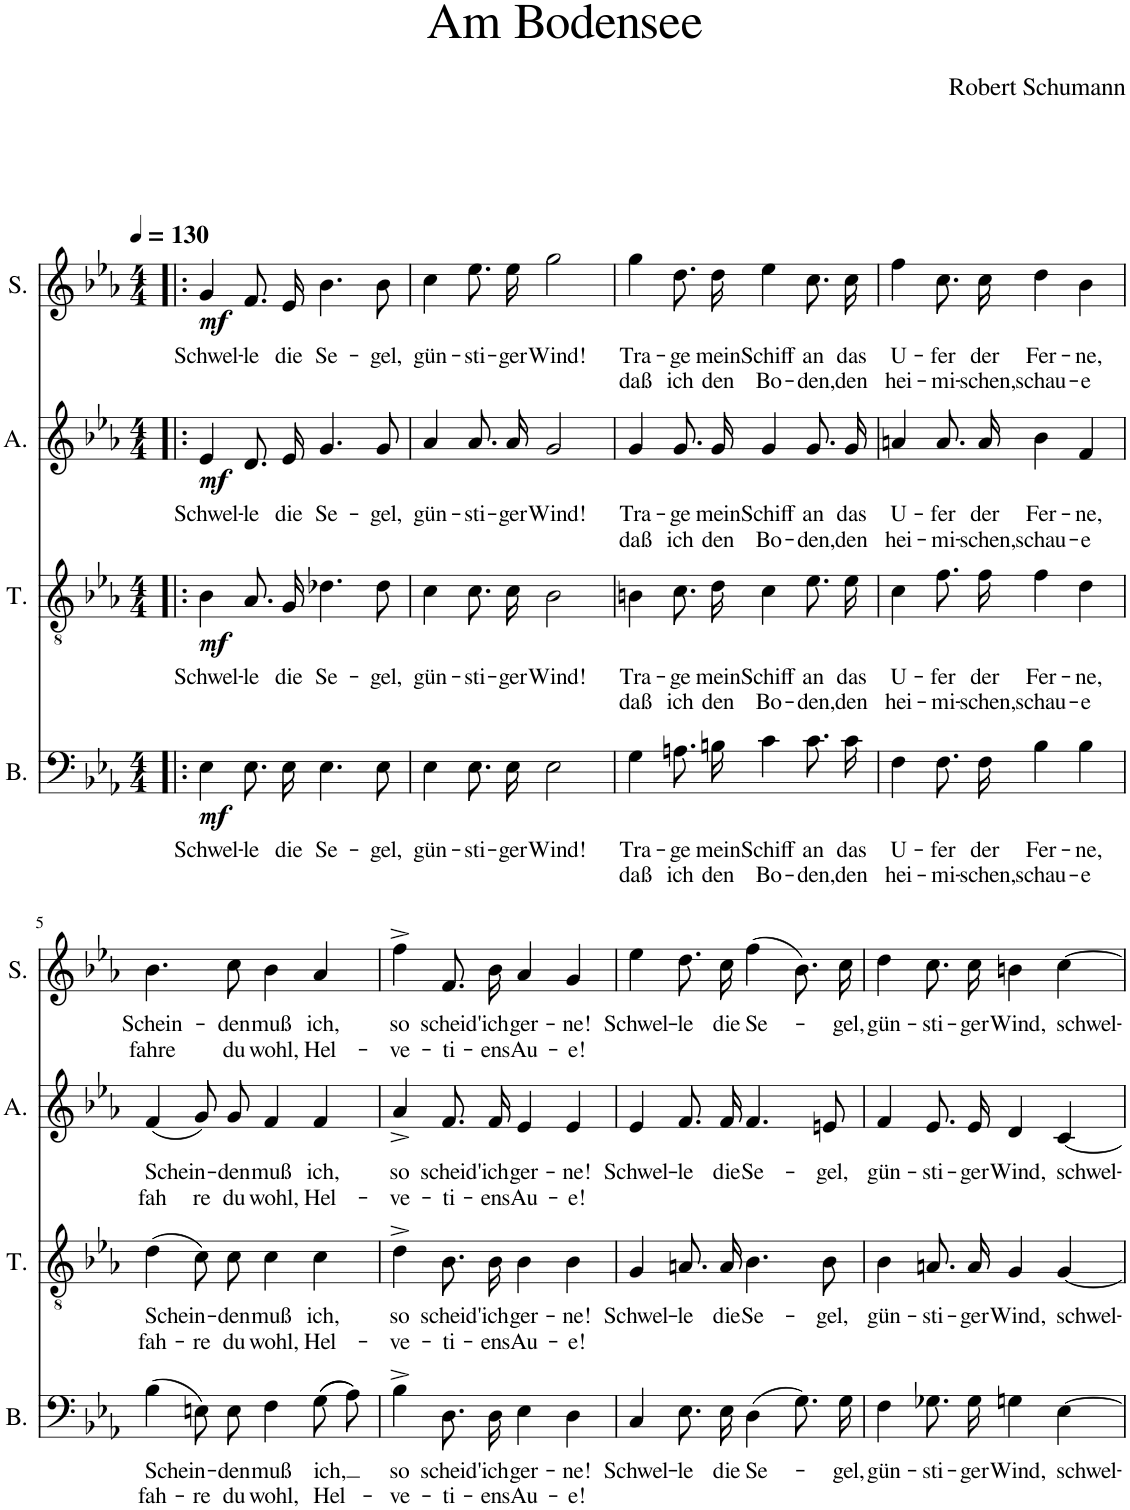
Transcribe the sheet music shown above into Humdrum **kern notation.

**kern	**text	**text	**dynam	**kern	**text	**text	**dynam	**kern	**text	**text	**dynam	**kern	**text	**text	**dynam
*part4	*part4	*part4	*part4	*part3	*part3	*part3	*part3	*part2	*part2	*part2	*part2	*part1	*part1	*part1	*part1
*staff4	*staff4	*staff4	*staff4	*staff3	*staff3	*staff3	*staff3	*staff2	*staff2	*staff2	*staff2	*staff1	*staff1	*staff1	*staff1
*I"B.	*	*	*	*I"T.	*	*	*	*I"A.	*	*	*	*I"S.	*	*	*
*I'B.	*	*	*	*I'T.	*	*	*	*I'A.	*	*	*	*I'S.	*	*	*
*clefF4	*	*	*	*clefGv2	*	*	*	*clefG2	*	*	*	*clefG2	*	*	*
*k[b-e-a-]	*	*	*	*k[b-e-a-]	*	*	*	*k[b-e-a-]	*	*	*	*k[b-e-a-]	*	*	*
*M4/4	*	*	*	*M4/4	*	*	*	*M4/4	*	*	*	*M4/4	*	*	*
*MM130	*	*	*	*MM130	*	*	*	*MM130	*	*	*	*MM130	*	*	*
=1!|:	=1!|:	=1!|:	=1!|:	=1!|:	=1!|:	=1!|:	=1!|:	=1!|:	=1!|:	=1!|:	=1!|:	=1!|:	=1!|:	=1!|:	=1!|:
!	!LO:LY:b	!	!LO:DY:b	!	!LO:LY:b	!	!LO:DY:b	!	!LO:LY:b	!	!LO:DY:b	!	!LO:LY:b	!	!LO:DY:b
4E-\	Schwel-	.	mf	4B-\	Schwel-	.	mf	4e-/	Schwel-	.	mf	4g/	Schwel-	.	mf
!	!LO:LY:b	!	!	!	!LO:LY:b	!	!	!	!LO:LY:b	!	!	!	!LO:LY:b	!	!
8.E-\L	-le	.	.	8.A-/L	-le	.	.	8.d/L	-le	.	.	8.f/L	-le	.	.
!	!LO:LY:b	!	!	!	!LO:LY:b	!	!	!	!LO:LY:b	!	!	!	!LO:LY:b	!	!
16E-\Jk	die	.	.	16G/Jk	die	.	.	16e-/Jk	die	.	.	16e-/Jk	die	.	.
!	!LO:LY:b	!	!	!	!LO:LY:b	!	!	!	!LO:LY:b	!	!	!	!LO:LY:b	!	!
4.E-\	Se-	.	.	4.d-X\	Se-	.	.	4.g/	Se-	.	.	4.b-\	Se-	.	.
!	!LO:LY:b	!	!	!	!LO:LY:b	!	!	!	!LO:LY:b	!	!	!	!LO:LY:b	!	!
8E-\	-gel,	.	.	8d-\	-gel,	.	.	8g/	-gel,	.	.	8b-\	-gel,	.	.
=2	=2	=2	=2	=2	=2	=2	=2	=2	=2	=2	=2	=2	=2	=2	=2
!	!LO:LY:b	!	!	!	!LO:LY:b	!	!	!	!LO:LY:b	!	!	!	!LO:LY:b	!	!
4E-\	gün-	.	.	4c\	gün-	.	.	4a-/	gün-	.	.	4cc\	gün-	.	.
!	!LO:LY:b	!	!	!	!LO:LY:b	!	!	!	!LO:LY:b	!	!	!	!LO:LY:b	!	!
8.E-\L	-sti-	.	.	8.c\L	-sti-	.	.	8.a-/L	-sti-	.	.	8.ee-\L	-sti-	.	.
!	!LO:LY:b	!	!	!	!LO:LY:b	!	!	!	!LO:LY:b	!	!	!	!LO:LY:b	!	!
16E-\Jk	-ger	.	.	16c\Jk	-ger	.	.	16a-/Jk	-ger	.	.	16ee-\Jk	-ger	.	.
!	!LO:LY:b	!	!	!	!LO:LY:b	!	!	!	!LO:LY:b	!	!	!	!LO:LY:b	!	!
2E-\	Wind!	.	.	2B-\	Wind!	.	.	2g/	Wind!	.	.	2gg\	Wind!	.	.
=3	=3	=3	=3	=3	=3	=3	=3	=3	=3	=3	=3	=3	=3	=3	=3
!	!LO:LY:b	!LO:LY:b	!	!	!LO:LY:b	!LO:LY:b	!	!	!LO:LY:b	!LO:LY:b	!	!	!LO:LY:b	!LO:LY:b	!
4G\	Tra-	daß	.	4Bn\	Tra-	daß	.	4g/	Tra-	daß	.	4gg\	Tra-	daß	.
!	!LO:LY:b	!LO:LY:b	!	!	!LO:LY:b	!LO:LY:b	!	!	!LO:LY:b	!LO:LY:b	!	!	!LO:LY:b	!LO:LY:b	!
8.An\L	-ge	ich	.	8.c\L	-ge	ich	.	8.g/L	-ge	ich	.	8.dd\L	-ge	ich	.
!	!LO:LY:b	!LO:LY:b	!	!	!LO:LY:b	!LO:LY:b	!	!	!LO:LY:b	!LO:LY:b	!	!	!LO:LY:b	!LO:LY:b	!
16Bn\Jk	mein	den	.	16d\Jk	mein	den	.	16g/Jk	mein	den	.	16dd\Jk	mein	den	.
!	!LO:LY:b	!LO:LY:b	!	!	!LO:LY:b	!LO:LY:b	!	!	!LO:LY:b	!LO:LY:b	!	!	!LO:LY:b	!LO:LY:b	!
4c\	Schiff	Bo-	.	4c\	Schiff	Bo-	.	4g/	Schiff	Bo-	.	4ee-\	Schiff	Bo-	.
!	!LO:LY:b	!LO:LY:b	!	!	!LO:LY:b	!LO:LY:b	!	!	!LO:LY:b	!LO:LY:b	!	!	!LO:LY:b	!LO:LY:b	!
8.c\L	an	-den,	.	8.e-\L	an	-den,	.	8.g/L	an	-den,	.	8.cc\L	an	-den,	.
!	!LO:LY:b	!LO:LY:b	!	!	!LO:LY:b	!LO:LY:b	!	!	!LO:LY:b	!LO:LY:b	!	!	!LO:LY:b	!LO:LY:b	!
16c\Jk	das	den	.	16e-\Jk	das	den	.	16g/Jk	das	den	.	16cc\Jk	das	den	.
=4	=4	=4	=4	=4	=4	=4	=4	=4	=4	=4	=4	=4	=4	=4	=4
!	!LO:LY:b	!LO:LY:b	!	!	!LO:LY:b	!LO:LY:b	!	!	!LO:LY:b	!LO:LY:b	!	!	!LO:LY:b	!LO:LY:b	!
4F\	U-	hei-	.	4c\	U-	hei-	.	4an/	U-	hei-	.	4ff\	U-	hei-	.
!	!LO:LY:b	!LO:LY:b	!	!	!LO:LY:b	!LO:LY:b	!	!	!LO:LY:b	!LO:LY:b	!	!	!LO:LY:b	!LO:LY:b	!
8.F\L	-fer	-mi-	.	8.f\L	-fer	-mi-	.	8.a/L	-fer	-mi-	.	8.cc\L	-fer	-mi-	.
!	!LO:LY:b	!LO:LY:b	!	!	!LO:LY:b	!LO:LY:b	!	!	!LO:LY:b	!LO:LY:b	!	!	!LO:LY:b	!LO:LY:b	!
16F\Jk	der	-schen,	.	16f\Jk	der	-schen,	.	16a/Jk	der	-schen,	.	16cc\Jk	der	-schen,	.
!	!LO:LY:b	!LO:LY:b	!	!	!LO:LY:b	!LO:LY:b	!	!	!LO:LY:b	!LO:LY:b	!	!	!LO:LY:b	!LO:LY:b	!
4B-\	Fer-	schau-	.	4f\	Fer-	schau-	.	4b-\	Fer-	schau-	.	4dd\	Fer-	schau-	.
!	!LO:LY:b	!LO:LY:b	!	!	!LO:LY:b	!LO:LY:b	!	!	!LO:LY:b	!LO:LY:b	!	!	!LO:LY:b	!LO:LY:b	!
4B-\	-ne,	-e	.	4d\	-ne,	-e	.	4f/	-ne,	-e	.	4b-\	-ne,	-e	.
!!LO:LB:g=z
=5	=5	=5	=5	=5	=5	=5	=5	=5	=5	=5	=5	=5	=5	=5	=5
!	!LO:LY:b	!LO:LY:b	!	!	!LO:LY:b	!LO:LY:b	!	!	!LO:LY:b	!LO:LY:b	!	!	!LO:LY:b	!LO:LY:b	!
(4B-\	Schein-	fah-	.	(4d\	Schein-	fah-	.	(4f/	Schein-	fah	.	4.b-\	Schein-	fahre	.
!	!	!LO:LY:b	!	!	!	!LO:LY:b	!	!	!	!LO:LY:b	!	!	!	!	!
8En\L)	.	-re	.	8c\L)	.	-re	.	8g/L)	.	re	.	.	.	.	.
!	!LO:LY:b	!LO:LY:b	!	!	!LO:LY:b	!LO:LY:b	!	!	!LO:LY:b	!LO:LY:b	!	!	!LO:LY:b	!LO:LY:b	!
8E\J	-den	du	.	8c\J	-den	du	.	8g/J	-den	du	.	8cc\	-den	du	.
!	!LO:LY:b	!LO:LY:b	!	!	!LO:LY:b	!LO:LY:b	!	!	!LO:LY:b	!LO:LY:b	!	!	!LO:LY:b	!LO:LY:b	!
4F\	muß	wohl,	.	4c\	muß	wohl,	.	4f/	muß	wohl,	.	4b-\	muß	wohl,	.
!	!LO:LY:b	!LO:LY:b	!	!	!LO:LY:b	!LO:LY:b	!	!	!LO:LY:b	!LO:LY:b	!	!	!LO:LY:b	!LO:LY:b	!
((8G\L	ich,	Hel-	.	4c\	ich,	Hel-	.	4f/	ich,	Hel-	.	4a-/	ich,	Hel-	.
8A-\J))	.	.	.	.	.	.	.	.	.	.	.	.	.	.	.
=6	=6	=6	=6	=6	=6	=6	=6	=6	=6	=6	=6	=6	=6	=6	=6
!	!LO:LY:b	!LO:LY:b	!	!	!LO:LY:b	!LO:LY:b	!	!	!LO:LY:b	!LO:LY:b	!	!	!LO:LY:b	!LO:LY:b	!
4B-^\	so	-ve-	.	4d^\	so	-ve-	.	4a-^/	so	-ve-	.	4ff^\	so	-ve-	.
!	!LO:LY:b	!LO:LY:b	!	!	!LO:LY:b	!LO:LY:b	!	!	!LO:LY:b	!LO:LY:b	!	!	!LO:LY:b	!LO:LY:b	!
8.D\L	scheid'	-ti-	.	8.B-\L	scheid'	-ti-	.	8.f/L	scheid'	-ti-	.	8.f/L	scheid'	-ti-	.
!	!LO:LY:b	!LO:LY:b	!	!	!LO:LY:b	!LO:LY:b	!	!	!LO:LY:b	!LO:LY:b	!	!	!LO:LY:b	!LO:LY:b	!
16D\Jk	ich	-ens	.	16B-\Jk	ich	-ens	.	16f/Jk	ich	-ens	.	16b-/Jk	ich	-ens	.
!	!LO:LY:b	!LO:LY:b	!	!	!LO:LY:b	!LO:LY:b	!	!	!LO:LY:b	!LO:LY:b	!	!	!LO:LY:b	!LO:LY:b	!
4E-\	ger-	Au-	.	4B-\	ger-	Au-	.	4e-/	ger-	Au-	.	4a-/	ger-	Au-	.
!	!LO:LY:b	!LO:LY:b	!	!	!LO:LY:b	!LO:LY:b	!	!	!LO:LY:b	!LO:LY:b	!	!	!LO:LY:b	!LO:LY:b	!
4D\	-ne!	-e!	.	4B-\	-ne!	-e!	.	4e-/	-ne!	-e!	.	4g/	-ne!	-e!	.
=7	=7	=7	=7	=7	=7	=7	=7	=7	=7	=7	=7	=7	=7	=7	=7
!	!LO:LY:b	!	!	!	!LO:LY:b	!	!	!	!LO:LY:b	!	!	!	!LO:LY:b	!	!
4C/	Schwel-	.	.	4G/	Schwel-	.	.	4e-/	Schwel-	.	.	4ee-\	Schwel-	.	.
!	!LO:LY:b	!	!	!	!LO:LY:b	!	!	!	!LO:LY:b	!	!	!	!LO:LY:b	!	!
8.E-\L	-le	.	.	8.An/L	-le	.	.	8.f/L	-le	.	.	8.dd\L	-le	.	.
!	!LO:LY:b	!	!	!	!LO:LY:b	!	!	!	!LO:LY:b	!	!	!	!LO:LY:b	!	!
16E-\Jk	die	.	.	16A/Jk	die	.	.	16f/Jk	die	.	.	16cc\Jk	die	.	.
!	!LO:LY:b	!	!	!	!LO:LY:b	!	!	!	!LO:LY:b	!	!	!	!LO:LY:b	!	!
(4D\	Se-	.	.	4.B-\	Se-	.	.	4.f/	Se-	.	.	(4ff\	Se-	.	.
8.G\L)	.	.	.	.	.	.	.	.	.	.	.	8.b-\L)	.	.	.
!	!	!	!	!	!LO:LY:b	!	!	!	!LO:LY:b	!	!	!	!	!	!
.	.	.	.	8B-\	-gel,	.	.	8en/	-gel,	.	.	.	.	.	.
!	!LO:LY:b	!	!	!	!	!	!	!	!	!	!	!	!LO:LY:b	!	!
16G\Jk	-gel,	.	.	.	.	.	.	.	.	.	.	16cc\Jk	-gel,	.	.
=8	=8	=8	=8	=8	=8	=8	=8	=8	=8	=8	=8	=8	=8	=8	=8
!	!LO:LY:b	!	!	!	!LO:LY:b	!	!	!	!LO:LY:b	!	!	!	!LO:LY:b	!	!
4F\	gün-	.	.	4B-\	gün-	.	.	4f/	gün-	.	.	4dd\	gün-	.	.
!	!LO:LY:b	!	!	!	!LO:LY:b	!	!	!	!LO:LY:b	!	!	!	!LO:LY:b	!	!
8.G-X\L	-sti-	.	.	8.An/L	-sti-	.	.	8.e-/L	-sti-	.	.	8.cc\L	-sti-	.	.
!	!LO:LY:b	!	!	!	!LO:LY:b	!	!	!	!LO:LY:b	!	!	!	!LO:LY:b	!	!
16G-\Jk	-ger	.	.	16A/Jk	-ger	.	.	16e-/Jk	-ger	.	.	16cc\Jk	-ger	.	.
!	!LO:LY:b	!	!	!	!LO:LY:b	!	!	!	!LO:LY:b	!	!	!	!LO:LY:b	!	!
4Gn\	Wind,	.	.	4G/	Wind,	.	.	4d/	Wind,	.	.	4bn\	Wind,	.	.
!	!LO:LY:b	!	!	!	!LO:LY:b	!	!	!	!LO:LY:b	!	!	!	!LO:LY:b	!	!
[4E-\	schwel-	.	.	[4G/	schwel-	.	.	[4c/	schwel-	.	.	[4cc\	schwel-	.	.
=	=	=	=	=	=	=	=	=	=	=	=	=	=	=	=
*-	*-	*-	*-	*-	*-	*-	*-	*-	*-	*-	*-	*-	*-	*-	*-
